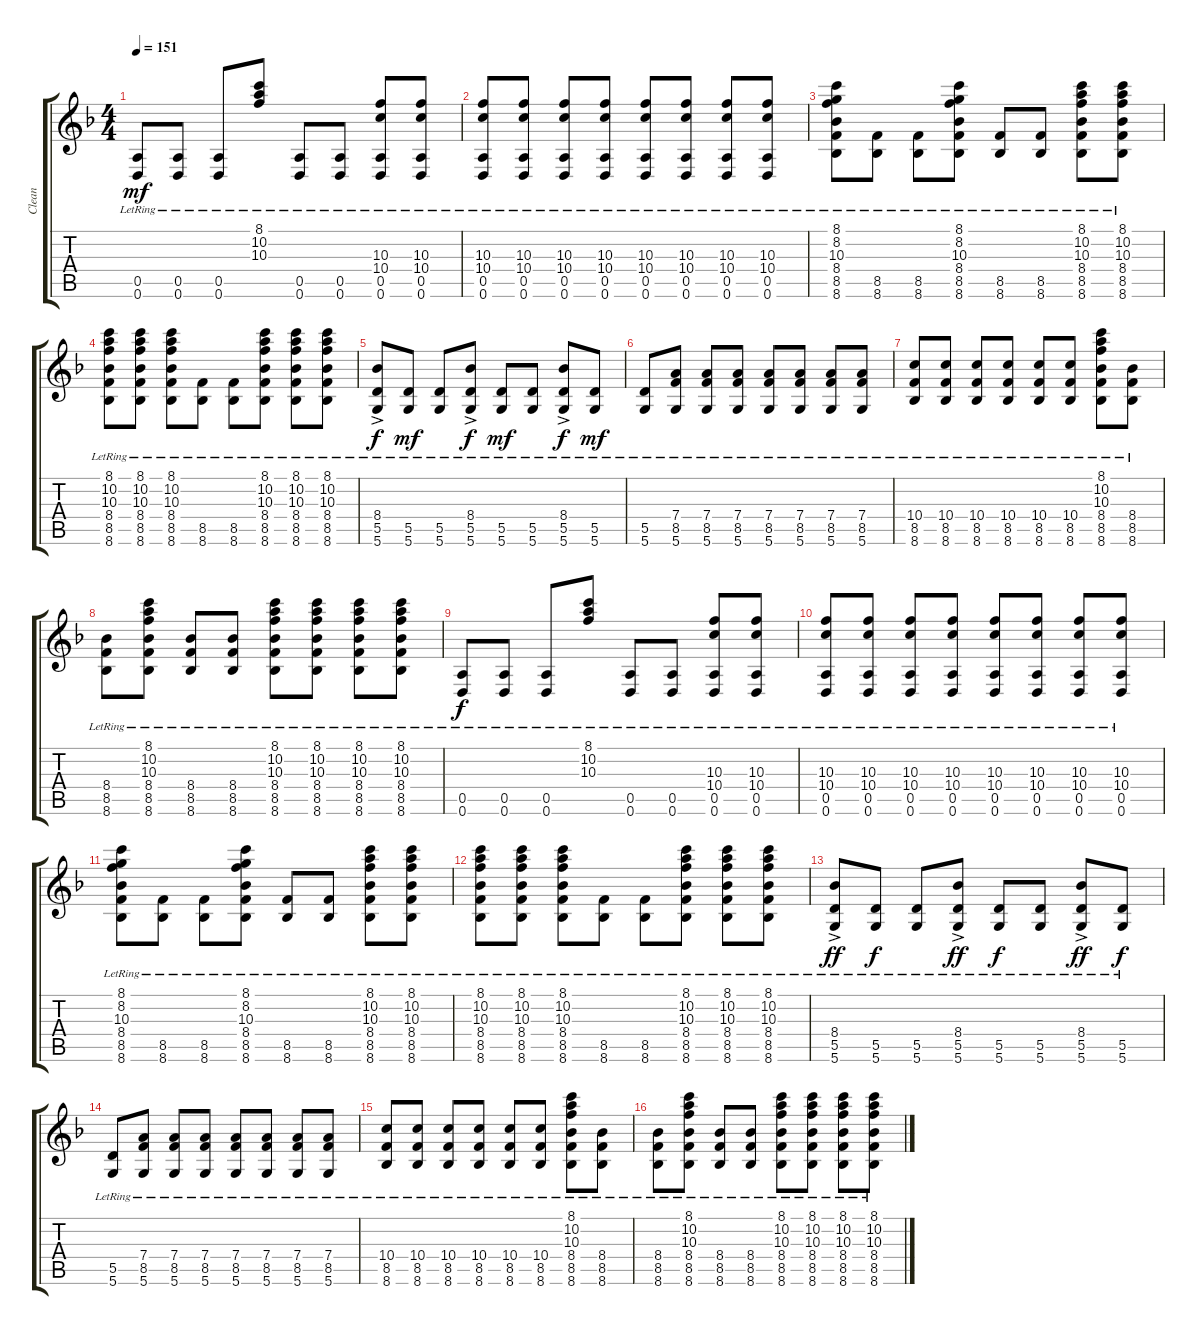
\track ("Clean" "Clean") {instrument electricguitarjazz}
\staff {score tabs}
\tuning (E4 B3 G3 D3 A2 D2) {hide}
\ts (4 4)
\tempo 151
\clef g2
\ks f
(0.5{lr} 0.6{lr}).8{dy mf} (0.5{lr} 0.6{lr}).8 (0.5{lr} 0.6{lr}).8 (8.1{lr} 10.2{lr} 10.3{lr}).8 (0.5{lr} 0.6{lr}).8 (0.5{lr} 0.6{lr}).8 (10.3{lr} 10.4{lr} 0.5{lr} 0.6{lr}).8 (10.3{lr} 10.4{lr} 0.5{lr} 0.6{lr}).8 |
(10.3{lr} 10.4{lr} 0.5{lr} 0.6{lr}).8 (10.3{lr} 10.4{lr} 0.5{lr} 0.6{lr}).8 (10.3{lr} 10.4{lr} 0.5{lr} 0.6{lr}).8 (10.3{lr} 10.4{lr} 0.5{lr} 0.6{lr}).8 (10.3{lr} 10.4{lr} 0.5{lr} 0.6{lr}).8 (10.3{lr} 10.4{lr} 0.5{lr} 0.6{lr}).8 (10.3{lr} 10.4{lr} 0.5{lr} 0.6{lr}).8 (10.3{lr} 10.4{lr} 0.5{lr} 0.6{lr}).8 |
(8.1{lr} 8.2{lr} 10.3{lr} 8.4{lr} 8.5{lr} 8.6{lr}).8 (8.5{lr} 8.6{lr}).8 (8.5{lr} 8.6{lr}).8 (8.1{lr} 8.2{lr} 10.3{lr} 8.4{lr} 8.5{lr} 8.6{lr}).8 (8.5{lr} 8.6{lr}).8 (8.5{lr} 8.6{lr}).8 (8.1{lr} 10.2{lr} 10.3{lr} 8.4{lr} 8.5{lr} 8.6{lr}).8 (8.1{lr} 10.2{lr} 10.3{lr} 8.4{lr} 8.5{lr} 8.6{lr}).8 |
(8.1{lr} 10.2{lr} 10.3{lr} 8.4{lr} 8.5{lr} 8.6{lr}).8 (8.1{lr} 10.2{lr} 10.3{lr} 8.4{lr} 8.5{lr} 8.6{lr}).8 (8.1{lr} 10.2{lr} 10.3{lr} 8.4{lr} 8.5{lr} 8.6{lr}).8 (8.5{lr} 8.6{lr}).8 (8.5{lr} 8.6{lr}).8 (8.1{lr} 10.2{lr} 10.3{lr} 8.4{lr} 8.5{lr} 8.6{lr}).8 (8.1{lr} 10.2{lr} 10.3{lr} 8.4{lr} 8.5{lr} 8.6{lr}).8 (8.1{lr} 10.2{lr} 10.3{lr} 8.4{lr} 8.5{lr} 8.6{lr}).8 |
(8.4{ac lr} 5.5{ac lr} 5.6{ac lr}).8{dy f} (5.5{lr} 5.6{lr}).8{dy mf} (5.5{lr} 5.6{lr}).8 (8.4{ac lr} 5.5{ac lr} 5.6{ac lr}).8{dy f} (5.5{lr} 5.6{lr}).8{dy mf} (5.5{lr} 5.6{lr}).8 (8.4{ac lr} 5.5{ac lr} 5.6{ac lr}).8{dy f} (5.5{lr} 5.6{lr}).8{dy mf} |
(5.5{lr} 5.6{lr}).8 (7.4{lr} 8.5{lr} 5.6{lr}).8 (7.4{lr} 8.5{lr} 5.6{lr}).8 (7.4{lr} 8.5{lr} 5.6{lr}).8 (7.4{lr} 8.5{lr} 5.6{lr}).8 (7.4{lr} 8.5{lr} 5.6{lr}).8 (7.4{lr} 8.5{lr} 5.6{lr}).8 (7.4{lr} 8.5{lr} 5.6{lr}).8 |
(10.4{lr} 8.5{lr} 8.6{lr}).8 (10.4{lr} 8.5{lr} 8.6{lr}).8 (10.4{lr} 8.5{lr} 8.6{lr}).8 (10.4{lr} 8.5{lr} 8.6{lr}).8 (10.4{lr} 8.5{lr} 8.6{lr}).8 (10.4{lr} 8.5{lr} 8.6{lr}).8 (8.1{lr} 10.2{lr} 10.3{lr} 8.4{lr} 8.5{lr} 8.6{lr}).8 (8.4{lr} 8.5{lr} 8.6{lr}).8 |
(8.4{lr} 8.5{lr} 8.6{lr}).8 (8.1{lr} 10.2{lr} 10.3{lr} 8.4{lr} 8.5{lr} 8.6{lr}).8 (8.4{lr} 8.5{lr} 8.6{lr}).8 (8.4{lr} 8.5{lr} 8.6{lr}).8 (8.1{lr} 10.2{lr} 10.3{lr} 8.4{lr} 8.5{lr} 8.6{lr}).8 (8.1{lr} 10.2{lr} 10.3{lr} 8.4{lr} 8.5{lr} 8.6{lr}).8 (8.1{lr} 10.2{lr} 10.3{lr} 8.4{lr} 8.5{lr} 8.6{lr}).8 (8.1{lr} 10.2{lr} 10.3{lr} 8.4{lr} 8.5{lr} 8.6{lr}).8 |
(0.5{lr} 0.6{lr}).8{dy f} (0.5{lr} 0.6{lr}).8 (0.5{lr} 0.6{lr}).8 (8.1{lr} 10.2{lr} 10.3{lr}).8 (0.5{lr} 0.6{lr}).8 (0.5{lr} 0.6{lr}).8 (10.3{lr} 10.4{lr} 0.5{lr} 0.6{lr}).8 (10.3{lr} 10.4{lr} 0.5{lr} 0.6{lr}).8 |
(10.3{lr} 10.4{lr} 0.5{lr} 0.6{lr}).8 (10.3{lr} 10.4{lr} 0.5{lr} 0.6{lr}).8 (10.3{lr} 10.4{lr} 0.5{lr} 0.6{lr}).8 (10.3{lr} 10.4{lr} 0.5{lr} 0.6{lr}).8 (10.3{lr} 10.4{lr} 0.5{lr} 0.6{lr}).8 (10.3{lr} 10.4{lr} 0.5{lr} 0.6{lr}).8 (10.3{lr} 10.4{lr} 0.5{lr} 0.6{lr}).8 (10.3{lr} 10.4{lr} 0.5{lr} 0.6{lr}).8 |
(8.1{lr} 8.2{lr} 10.3{lr} 8.4{lr} 8.5{lr} 8.6{lr}).8 (8.5{lr} 8.6{lr}).8 (8.5{lr} 8.6{lr}).8 (8.1{lr} 8.2{lr} 10.3{lr} 8.4{lr} 8.5{lr} 8.6{lr}).8 (8.5{lr} 8.6{lr}).8 (8.5{lr} 8.6{lr}).8 (8.1{lr} 10.2{lr} 10.3{lr} 8.4{lr} 8.5{lr} 8.6{lr}).8 (8.1{lr} 10.2{lr} 10.3{lr} 8.4{lr} 8.5{lr} 8.6{lr}).8 |
(8.1{lr} 10.2{lr} 10.3{lr} 8.4{lr} 8.5{lr} 8.6{lr}).8 (8.1{lr} 10.2{lr} 10.3{lr} 8.4{lr} 8.5{lr} 8.6{lr}).8 (8.1{lr} 10.2{lr} 10.3{lr} 8.4{lr} 8.5{lr} 8.6{lr}).8 (8.5{lr} 8.6{lr}).8 (8.5{lr} 8.6{lr}).8 (8.1{lr} 10.2{lr} 10.3{lr} 8.4{lr} 8.5{lr} 8.6{lr}).8 (8.1{lr} 10.2{lr} 10.3{lr} 8.4{lr} 8.5{lr} 8.6{lr}).8 (8.1{lr} 10.2{lr} 10.3{lr} 8.4{lr} 8.5{lr} 8.6{lr}).8 |
(8.4{ac lr} 5.5{ac lr} 5.6{ac lr}).8{dy ff} (5.5{lr} 5.6{lr}).8{dy f} (5.5{lr} 5.6{lr}).8 (8.4{ac lr} 5.5{ac lr} 5.6{ac lr}).8{dy ff} (5.5{lr} 5.6{lr}).8{dy f} (5.5{lr} 5.6{lr}).8 (8.4{ac lr} 5.5{ac lr} 5.6{ac lr}).8{dy ff} (5.5{lr} 5.6{lr}).8{dy f} |
(5.5{lr} 5.6{lr}).8 (7.4{lr} 8.5{lr} 5.6{lr}).8 (7.4{lr} 8.5{lr} 5.6{lr}).8 (7.4{lr} 8.5{lr} 5.6{lr}).8 (7.4{lr} 8.5{lr} 5.6{lr}).8 (7.4{lr} 8.5{lr} 5.6{lr}).8 (7.4{lr} 8.5{lr} 5.6{lr}).8 (7.4{lr} 8.5{lr} 5.6{lr}).8 |
(10.4{lr} 8.5{lr} 8.6{lr}).8 (10.4{lr} 8.5{lr} 8.6{lr}).8 (10.4{lr} 8.5{lr} 8.6{lr}).8 (10.4{lr} 8.5{lr} 8.6{lr}).8 (10.4{lr} 8.5{lr} 8.6{lr}).8 (10.4{lr} 8.5{lr} 8.6{lr}).8 (8.1{lr} 10.2{lr} 10.3{lr} 8.4{lr} 8.5{lr} 8.6{lr}).8 (8.4{lr} 8.5{lr} 8.6{lr}).8 |
(8.4{lr} 8.5{lr} 8.6{lr}).8 (8.1{lr} 10.2{lr} 10.3{lr} 8.4{lr} 8.5{lr} 8.6{lr}).8 (8.4{lr} 8.5{lr} 8.6{lr}).8 (8.4{lr} 8.5{lr} 8.6{lr}).8 (8.1{lr} 10.2{lr} 10.3{lr} 8.4{lr} 8.5{lr} 8.6{lr}).8 (8.1{lr} 10.2{lr} 10.3{lr} 8.4{lr} 8.5{lr} 8.6{lr}).8 (8.1{lr} 10.2{lr} 10.3{lr} 8.4{lr} 8.5{lr} 8.6{lr}).8 (8.1{lr} 10.2{lr} 10.3{lr} 8.4{lr} 8.5{lr} 8.6{lr}).8
